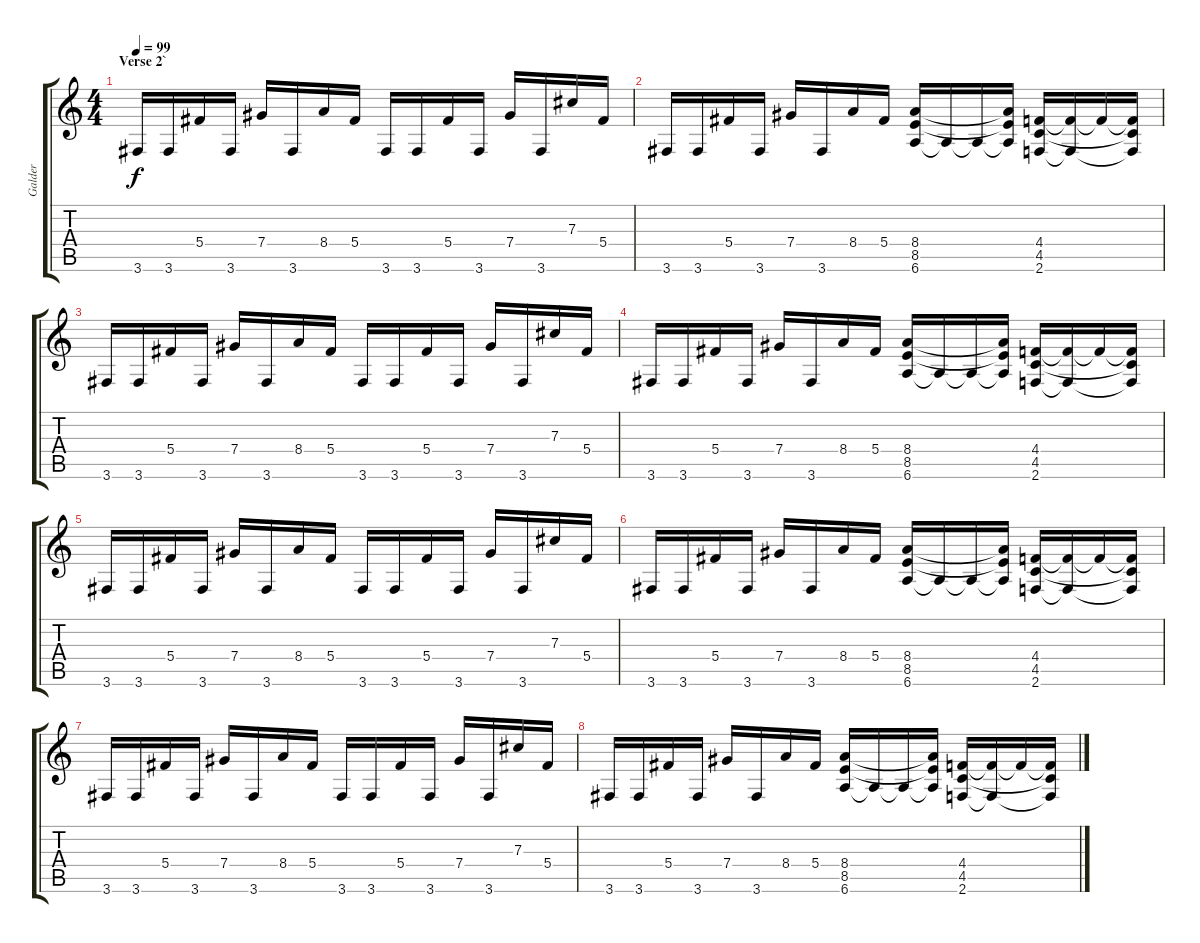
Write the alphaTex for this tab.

\track ("Galder" "Galder") {instrument distortionguitar}
\staff {score tabs}
\tuning (Eb4 Bb3 Gb3 Db3 Ab2 Eb2) {hide}
\ts (4 4)
\section ("" "Verse 2`")
\tempo 99
\clef g2
\ks c
3.6.16{dy f} 3.6.16 5.4.16 3.6.16 7.4.16 3.6.16 8.4.16 5.4.16 3.6.16 3.6.16 5.4.16 3.6.16 7.4.16 3.6.16 7.3.16 5.4.16 |
3.6.16 3.6.16 5.4.16 3.6.16 7.4.16 3.6.16 8.4.16 5.4.16 (8.4 8.5 6.6).16 6.6{t}.16 6.6{t}.16 (8.4{t} 8.5{t} 6.6{t}).16 (4.4 4.5 2.6).16 (4.4{t} 2.6{t}).16 4.4{t}.16 (4.4{t} 4.5{t} 2.6{t}).16 |
3.6.16 3.6.16 5.4.16 3.6.16 7.4.16 3.6.16 8.4.16 5.4.16 3.6.16 3.6.16 5.4.16 3.6.16 7.4.16 3.6.16 7.3.16 5.4.16 |
3.6.16 3.6.16 5.4.16 3.6.16 7.4.16 3.6.16 8.4.16 5.4.16 (8.4 8.5 6.6).16 6.6{t}.16 6.6{t}.16 (8.4{t} 8.5{t} 6.6{t}).16 (4.4 4.5 2.6).16 (4.4{t} 2.6{t}).16 4.4{t}.16 (4.4{t} 4.5{t} 2.6{t}).16 |
3.6.16 3.6.16 5.4.16 3.6.16 7.4.16 3.6.16 8.4.16 5.4.16 3.6.16 3.6.16 5.4.16 3.6.16 7.4.16 3.6.16 7.3.16 5.4.16 |
3.6.16 3.6.16 5.4.16 3.6.16 7.4.16 3.6.16 8.4.16 5.4.16 (8.4 8.5 6.6).16 6.6{t}.16 6.6{t}.16 (8.4{t} 8.5{t} 6.6{t}).16 (4.4 4.5 2.6).16 (4.4{t} 2.6{t}).16 4.4{t}.16 (4.4{t} 4.5{t} 2.6{t}).16 |
3.6.16 3.6.16 5.4.16 3.6.16 7.4.16 3.6.16 8.4.16 5.4.16 3.6.16 3.6.16 5.4.16 3.6.16 7.4.16 3.6.16 7.3.16 5.4.16 |
3.6.16 3.6.16 5.4.16 3.6.16 7.4.16 3.6.16 8.4.16 5.4.16 (8.4 8.5 6.6).16 6.6{t}.16 6.6{t}.16 (8.4{t} 8.5{t} 6.6{t}).16 (4.4 4.5 2.6).16 (4.4{t} 2.6{t}).16 4.4{t}.16 (4.4{t} 4.5{t} 2.6{t}).16
